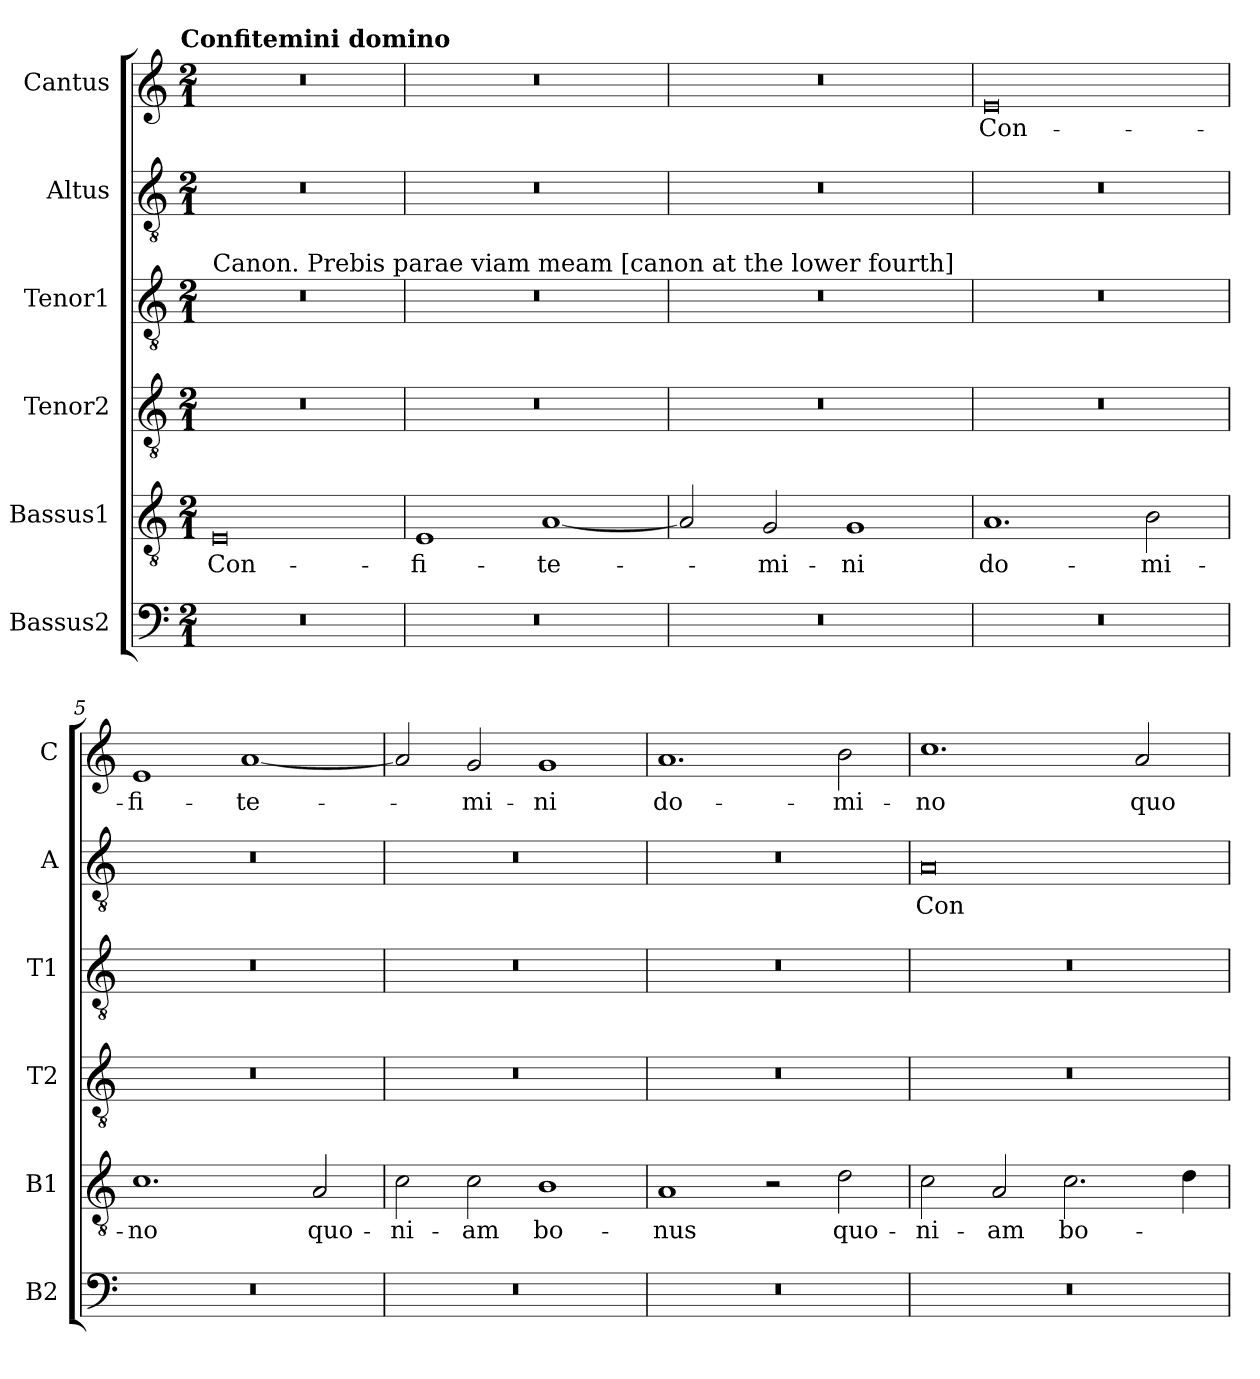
**kern	**kern	**text	**kern	**kern	**kern	**text	**kern	**text
*part6	*part5	*part5	*part4	*part3	*part2	*part2	*part1	*part1
*staff6	*staff5	*staff5	*staff4	*staff3	*staff2	*staff2	*staff1	*staff1
*I"Bassus2	*I"Bassus1	*	*I"Tenor2	*I"Tenor1	*I"Altus	*	*I"Cantus	*
*I'B2	*I'B1	*	*I'T2	*I'T1	*I'A	*	*I'C	*
*clefF4	*clefGv2	*	*clefGv2	*clefGv2	*clefGv2	*	*clefG2	*
*k[]	*k[]	*	*k[]	*k[]	*k[]	*	*k[]	*
!!LO:TX:omd:t=Confitemini domino
*M2/1	*M2/1	*	*M2/1	*M2/1	*M2/1	*	*M2/1	*
=1	=1	=1	=1	=1	=1	=1	=1	=1
!	!	!	!	!LO:TX:a:t=Canon. Prebis parae viam meam [canon at the lower fourth]	!	!	!	!
0r	0E/	Con-	0r	0r	0r	.	0r	.
=2	=2	=2	=2	=2	=2	=2	=2	=2
0r	1E/	-fi-	0r	0r	0r	.	0r	.
.	[1A/	-te-	.	.	.	.	.	.
=3	=3	=3	=3	=3	=3	=3	=3	=3
0r	2A/]	.	0r	0r	0r	.	0r	.
.	2G/	-mi-	.	.	.	.	.	.
.	1G/	-ni	.	.	.	.	.	.
=4	=4	=4	=4	=4	=4	=4	=4	=4
0r	1.A/	do-	0r	0r	0r	.	0e/	Con-
.	2B\	-mi-	.	.	.	.	.	.
=5	=5	=5	=5	=5	=5	=5	=5	=5
0r	1.c\	-no	0r	0r	0r	.	1e/	-fi-
.	.	.	.	.	.	.	[1a/	-te-
.	2A/	quo-	.	.	.	.	.	.
=6	=6	=6	=6	=6	=6	=6	=6	=6
0r	2c\	-ni-	0r	0r	0r	.	2a/]	.
.	2c\	-am	.	.	.	.	2g/	-mi-
.	1B\	bo-	.	.	.	.	1g/	-ni
=7	=7	=7	=7	=7	=7	=7	=7	=7
0r	1A/	-nus	0r	0r	0r	.	1.a/	do-
.	2r	.	.	.	.	.	.	.
.	2d\	quo-	.	.	.	.	2b\	-mi-
=8	=8	=8	=8	=8	=8	=8	=8	=8
0r	2c\	-ni-	0r	0r	0A/	Con-	1.cc\	-no
.	2A/	-am	.	.	.	.	.	.
.	2.c\	bo-	.	.	.	.	.	.
.	.	.	.	.	.	.	2a/	quo-
.	4d\	.	.	.	.	.	.	.
=	=	=	=	=	=	=	=	=
*-	*-	*-	*-	*-	*-	*-	*-	*-
